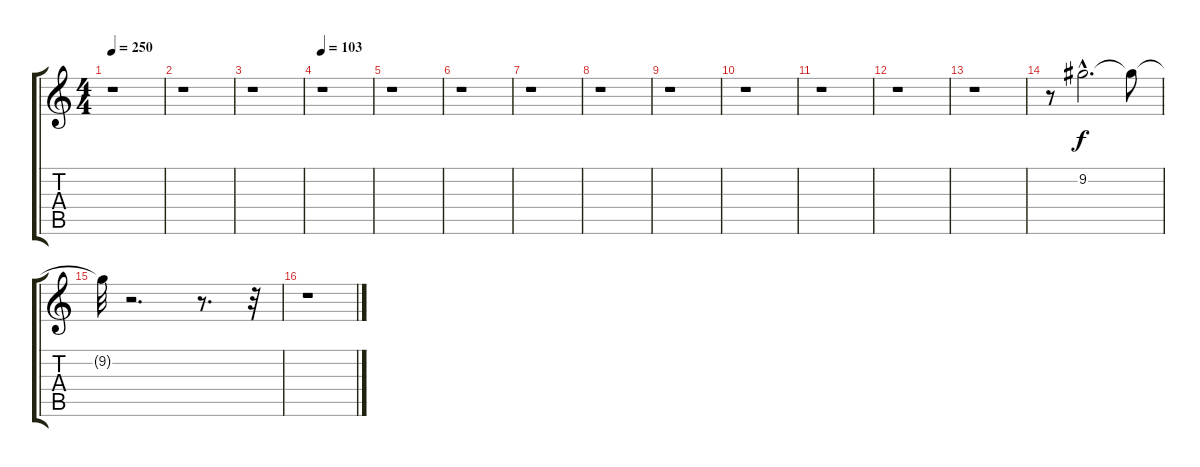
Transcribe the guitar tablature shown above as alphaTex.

\track "" {instrument overdrivenguitar}
\staff {score tabs}
\tuning (E4 B3 G3 D3 A2 E2) {hide}
\ts (4 4)
\tempo 250
\clef g2
\ks c
r.1{dy f instrument overdrivenguitar} |
r.1 |
r.1 |
\tempo 103
r.1 |
r.1 |
r.1 |
r.1 |
r.1 |
r.1 |
r.1 |
r.1 |
r.1 |
r.1 |
r.8 9.2{hac}.2{d} 9.2{t}.8 |
9.2{t}.32 r.2{d} r.8{d} r.32 |
r.1
